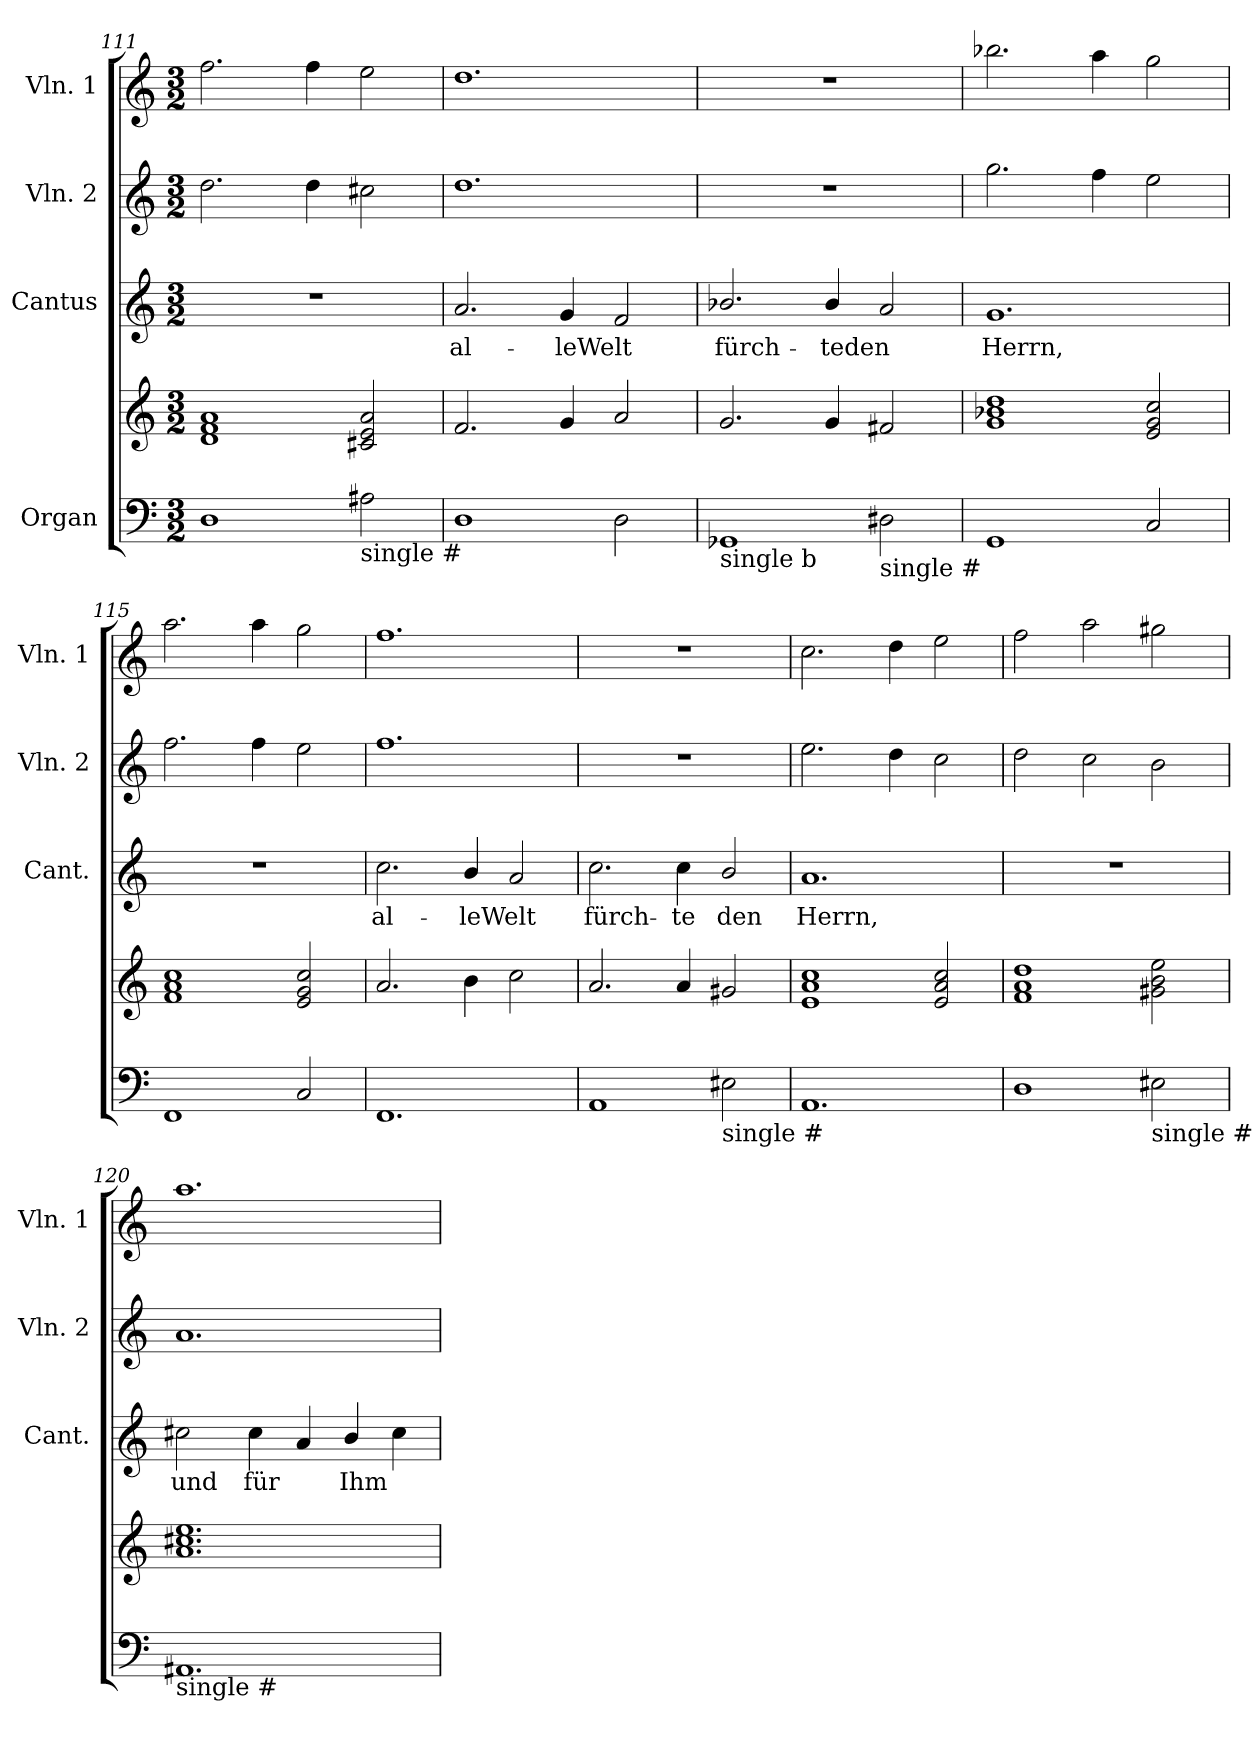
**kern	**kern	**kern	**text	**kern	**kern
*part4	*part4	*part3	*part3	*part2	*part1
*staff5	*staff4	*staff3	*staff3	*staff2	*staff1
*I"Organ	*	*I"Cantus	*	*I"Vln. 2	*I"Vln. 1
*	*	*I'Cant.	*	*I'Vln. 2	*I'Vln. 1
*clefF4	*clefG2	*clefG2	*	*clefG2	*clefG2
*k[]	*k[]	*k[]	*	*k[]	*k[]
*C:	*C:	*C:	*	*C:	*C:
*M3/2	*M3/2	*M3/2	*	*M3/2	*M3/2
=111	=111	=111	=111	=111	=111
1D	1d 1f 1a	1.r	.	2.dd\	2.ff\
.	.	.	.	4dd\	4ff\
!LO:TX:b:t=single #	!	!	!	!	!
2A#\	2c#X/ 2e/ 2a/	.	.	2cc#X\	2ee\
=112	=112	=112	=112	=112	=112
!	!	!	!LO:LY:b	!	!
1D	2.f/	2.a/	al-	1.dd	1.dd
!	!	!	!LO:LY:b	!	!
.	4g/	4g/	-leWelt	.	.
2D\	2a/	2f/	.	.	.
=113	=113	=113	=113	=113	=113
!LO:TX:b:t=single b	!	!	!	!	!
!	!	!	!LO:LY:b	!	!
1GG-	2.g/	2.b-X/	fürch-	1.r	1.r
!	!	!	!LO:LY:b	!	!
.	4g/	4b-/	-teden	.	.
!LO:TX:b:t=single #	!	!	!	!	!
2D#\	2f#X/	2a/	.	.	.
!!LO:LB:g=z
=114	=114	=114	=114	=114	=114
!	!	!	!LO:LY:b	!	!
1GG	1g 1b-X 1dd	1.g	Herrn,	2.gg\	2.bb-X\
.	.	.	.	4ff\	4aa\
2C/	2e/ 2g/ 2cc/	.	.	2ee\	2gg\
=115	=115	=115	=115	=115	=115
1FF	1f 1a 1cc	1.r	.	2.ff\	2.aa\
.	.	.	.	4ff\	4aa\
2C/	2e/ 2g/ 2cc/	.	.	2ee\	2gg\
=116	=116	=116	=116	=116	=116
!	!	!	!LO:LY:b	!	!
1.FF	2.a/	2.cc\	al-	1.ff	1.ff
!	!	!	!LO:LY:b	!	!
.	4b\	4b/	-leWelt	.	.
.	2cc\	2a/	.	.	.
=117	=117	=117	=117	=117	=117
!	!	!	!LO:LY:b	!	!
1AA	2.a/	2.cc\	fürch-	1.r	1.r
!	!	!	!LO:LY:b	!	!
.	4a/	4cc\	-te	.	.
!LO:TX:b:t=single #	!	!	!	!	!
!	!	!	!LO:LY:b	!	!
2E#\	2g#X/	2b/	den	.	.
=118	=118	=118	=118	=118	=118
!	!	!	!LO:LY:b	!	!
1.AA	1e 1a 1cc	1.a	Herrn,	2.ee\	2.cc\
.	.	.	.	4dd\	4dd\
.	2e/ 2a/ 2cc/	.	.	2cc\	2ee\
=119	=119	=119	=119	=119	=119
1D	1f 1a 1dd	1.r	.	2dd\	2ff\
.	.	.	.	2cc\	2aa\
!LO:TX:b:t=single #	!	!	!	!	!
2E#\	2g#X\ 2b\ 2ee\	.	.	2b\	2gg#X\
=120	=120	=120	=120	=120	=120
!LO:TX:b:t=single #	!	!	!	!	!
!	!	!	!LO:LY:b	!	!
1.AA#	1.a 1.cc#X 1.ee	2cc#X\	und	1.a	1.aa
!	!	!	!LO:LY:b	!	!
.	.	4cc#\	für	.	.
.	.	4a/	.	.	.
!	!	!	!LO:LY:b	!	!
.	.	4b/	Ihm	.	.
.	.	4cc#\	.	.	.
=	=	=	=	=	=
*-	*-	*-	*-	*-	*-
